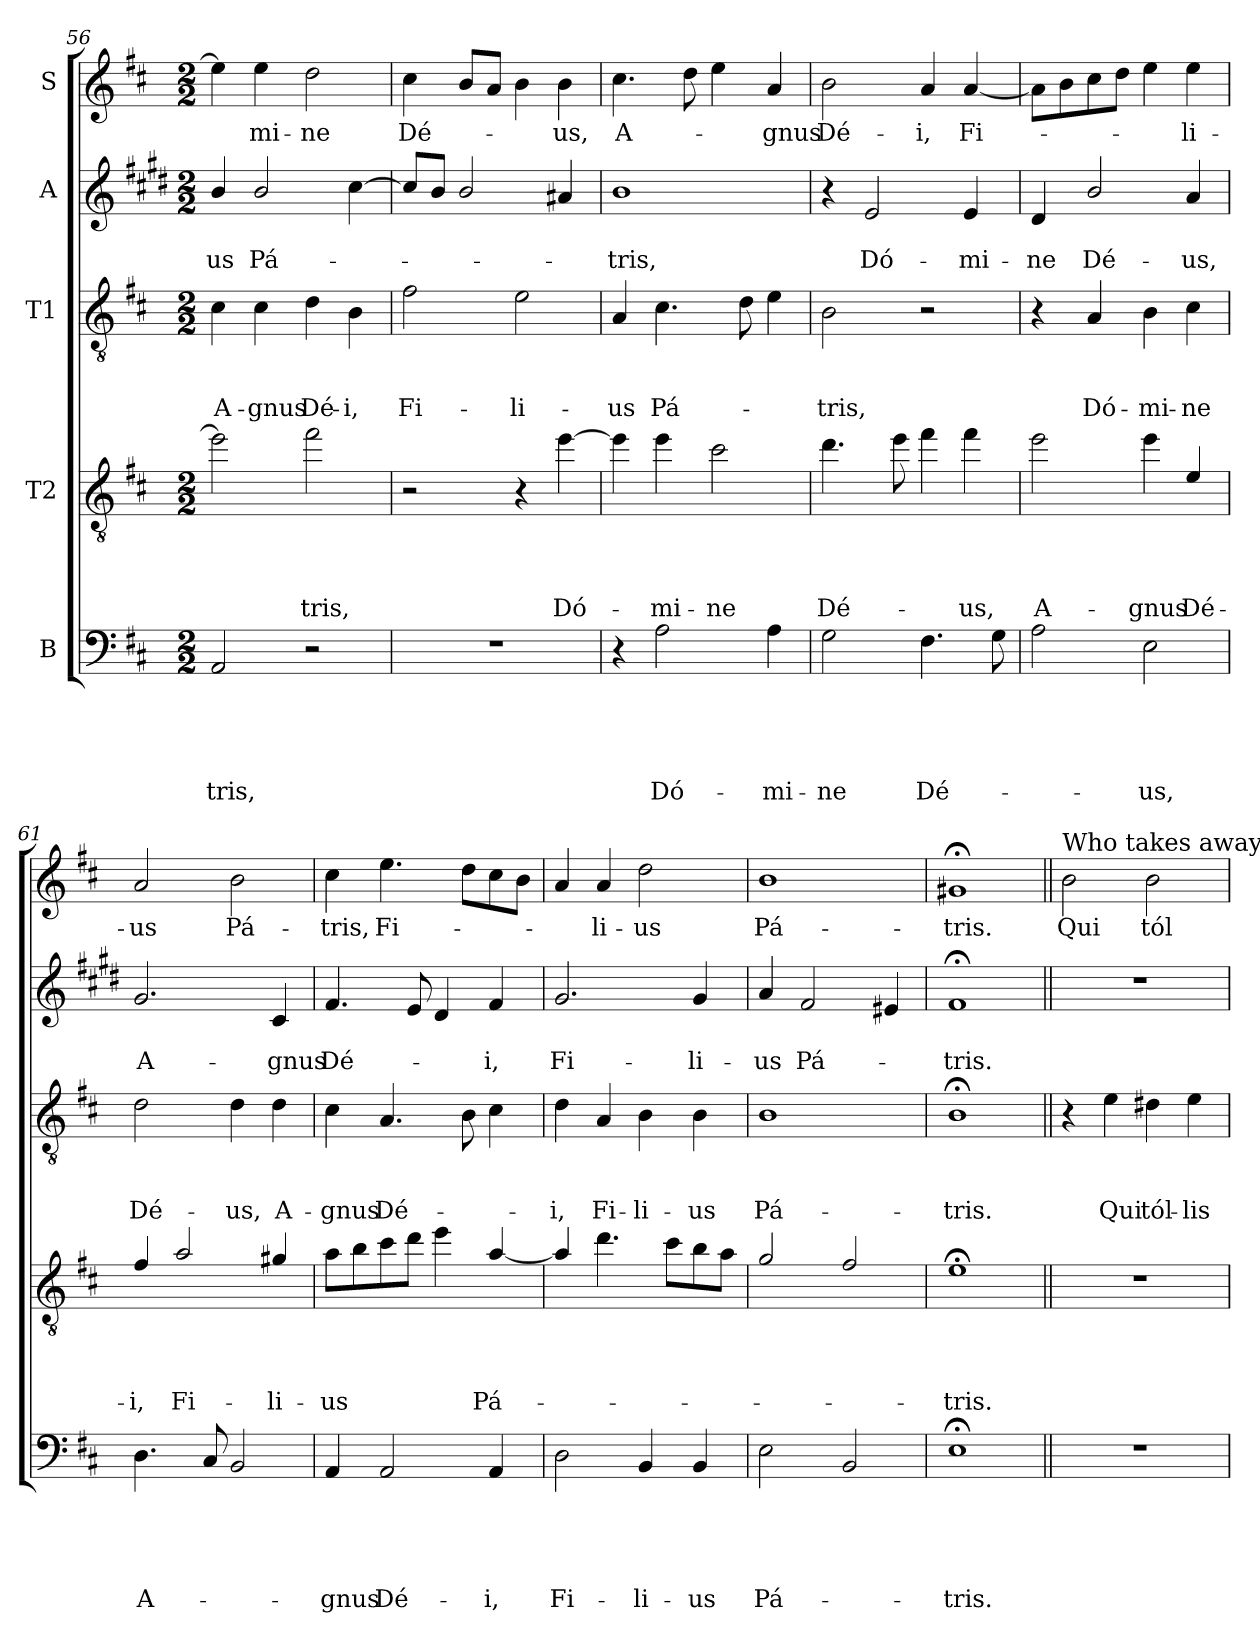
**kern	**text	**text	**text	**text	**text	**kern	**text	**text	**text	**text	**kern	**text	**text	**text	**kern	**text	**text	**kern	**text
*part5	*part5	*part5	*part5	*part5	*part5	*part4	*part4	*part4	*part4	*part4	*part3	*part3	*part3	*part3	*part2	*part2	*part2	*part1	*part1
*staff5	*staff5	*staff5	*staff5	*staff5	*staff5	*staff4	*staff4	*staff4	*staff4	*staff4	*staff3	*staff3	*staff3	*staff3	*staff2	*staff2	*staff2	*staff1	*staff1
*I"B	*	*	*	*	*	*I"T2	*	*	*	*	*I"T1	*	*	*	*I"A	*	*	*I"S	*
*clefF4	*	*	*	*	*	*clefGv2	*	*	*	*	*clefGv2	*	*	*	*clefG2	*	*	*clefG2	*
*	*	*	*	*	*	*ITrd8c14	*	*	*	*	*	*	*	*	*ITrd1c2	*	*	*	*
*k[f#c#]	*	*	*	*	*	*k[f#c#]	*	*	*	*	*k[f#c#]	*	*	*	*k[f#c#]	*	*	*k[f#c#]	*
*D:	*	*	*	*	*	*D:	*	*	*	*	*D:	*	*	*	*D:	*	*	*D:	*
*M2/2	*	*	*	*	*	*M2/2	*	*	*	*	*M2/2	*	*	*	*M2/2	*	*	*M2/2	*
=56	=56	=56	=56	=56	=56	=56	=56	=56	=56	=56	=56	=56	=56	=56	=56	=56	=56	=56	=56
!	!	!	!	!	!LO:LY:b	!	!	!	!	!	!	!	!	!LO:LY:b	!	!	!LO:LY:b	!	!
2AA/	.	.	.	.	-tris,	2e\]	.	.	.	.	4c#\	.	.	A-	4a/	.	-us	4ee\]	.
!	!	!	!	!	!	!	!	!	!	!	!	!	!	!LO:LY:b	!	!	!LO:LY:b	!	!LO:LY:b
.	.	.	.	.	.	.	.	.	.	.	4c#\	.	.	-gnus	2a/	.	Pá-	4ee\	-mi-
!	!	!	!	!	!	!	!	!	!	!LO:LY:b	!	!	!	!LO:LY:b	!	!	!	!	!LO:LY:b
2r	.	.	.	.	.	2f#\	.	.	.	-tris,	4d\	.	.	Dé-	.	.	.	2dd\	-ne
!	!	!	!	!	!	!	!	!	!	!	!	!	!	!LO:LY:b	!	!	!	!	!
.	.	.	.	.	.	.	.	.	.	.	4B\	.	.	-i,	[4b\	.	.	.	.
=57	=57	=57	=57	=57	=57	=57	=57	=57	=57	=57	=57	=57	=57	=57	=57	=57	=57	=57	=57
!	!	!	!	!	!	!	!	!	!	!	!	!	!	!LO:LY:b	!	!	!	!	!LO:LY:b
1r	.	.	.	.	.	2r	.	.	.	.	2f#\	.	.	Fi-	8b/L]	.	.	4cc#\	Dé-
.	.	.	.	.	.	.	.	.	.	.	.	.	.	.	8a/J	.	.	.	.
.	.	.	.	.	.	.	.	.	.	.	.	.	.	.	2a/	.	.	8b/L	.
.	.	.	.	.	.	.	.	.	.	.	.	.	.	.	.	.	.	8a/J	.
!	!	!	!	!	!	!	!	!	!	!	!	!	!	!LO:LY:b	!	!	!	!	!
.	.	.	.	.	.	4r	.	.	.	.	2e\	.	.	-li-	.	.	.	4b\	.
!	!	!	!	!	!	!	!	!	!	!LO:LY:b	!	!	!	!	!	!	!	!	!LO:LY:b
.	.	.	.	.	.	[4e\	.	.	.	Dó-	.	.	.	.	4g#/	.	.	4b\	-us,
!!LO:PB:g=z
=58	=58	=58	=58	=58	=58	=58	=58	=58	=58	=58	=58	=58	=58	=58	=58	=58	=58	=58	=58
!	!	!	!	!	!	!	!	!	!	!	!	!	!	!LO:LY:b	!	!	!LO:LY:b	!	!LO:LY:b
4r	.	.	.	.	.	4e\]	.	.	.	.	4A/	.	.	-us	1a	.	-tris,	4.cc#\	A-
!	!	!	!	!	!LO:LY:b	!	!	!	!	!LO:LY:b	!	!	!	!LO:LY:b	!	!	!	!	!
2A\	.	.	.	.	Dó-	4e\	.	.	.	-mi-	4.c#\	.	.	Pá-	.	.	.	.	.
.	.	.	.	.	.	.	.	.	.	.	.	.	.	.	.	.	.	8dd\	.
!	!	!	!	!	!	!	!	!	!	!LO:LY:b	!	!	!	!	!	!	!	!	!
.	.	.	.	.	.	2c#\	.	.	.	-ne	.	.	.	.	.	.	.	4ee\	.
.	.	.	.	.	.	.	.	.	.	.	8d\	.	.	.	.	.	.	.	.
!	!	!	!	!	!LO:LY:b	!	!	!	!	!	!	!	!	!	!	!	!	!	!LO:LY:b
4A\	.	.	.	.	-mi-	.	.	.	.	.	4e\	.	.	.	.	.	.	4a/	-gnus
=59	=59	=59	=59	=59	=59	=59	=59	=59	=59	=59	=59	=59	=59	=59	=59	=59	=59	=59	=59
!	!	!	!	!	!LO:LY:b	!	!	!	!	!LO:LY:b	!	!	!	!LO:LY:b	!	!	!	!	!LO:LY:b
2G\	.	.	.	.	-ne	4.d\	.	.	.	Dé-	2B\	.	.	-tris,	4r	.	.	2b\	Dé-
!	!	!	!	!	!	!	!	!	!	!	!	!	!	!	!	!	!LO:LY:b	!	!
.	.	.	.	.	.	.	.	.	.	.	.	.	.	.	2d/	.	Dó-	.	.
.	.	.	.	.	.	8e\	.	.	.	.	.	.	.	.	.	.	.	.	.
!	!	!	!	!	!LO:LY:b	!	!	!	!	!	!	!	!	!	!	!	!	!	!LO:LY:b
4.F#\	.	.	.	.	Dé-	4f#\	.	.	.	.	2r	.	.	.	.	.	.	4a/	-i,
!	!	!	!	!	!	!	!	!	!	!LO:LY:b	!	!	!	!	!	!	!LO:LY:b	!	!LO:LY:b
.	.	.	.	.	.	4f#\	.	.	.	-us,	.	.	.	.	4d/	.	-mi-	[4a/	Fi-
8G\	.	.	.	.	.	.	.	.	.	.	.	.	.	.	.	.	.	.	.
=60	=60	=60	=60	=60	=60	=60	=60	=60	=60	=60	=60	=60	=60	=60	=60	=60	=60	=60	=60
!	!	!	!	!	!	!	!	!	!	!LO:LY:b	!	!	!	!	!	!	!LO:LY:b	!	!
2A\	.	.	.	.	.	2e\	.	.	.	A-	4r	.	.	.	4c#/	.	-ne	8a\L]	.
.	.	.	.	.	.	.	.	.	.	.	.	.	.	.	.	.	.	8b\	.
!	!	!	!	!	!	!	!	!	!	!	!	!	!	!LO:LY:b	!	!	!LO:LY:b	!	!
.	.	.	.	.	.	.	.	.	.	.	4A/	.	.	Dó-	2a/	.	Dé-	8cc#\	.
.	.	.	.	.	.	.	.	.	.	.	.	.	.	.	.	.	.	8dd\J	.
!	!	!	!	!	!LO:LY:b	!	!	!	!	!LO:LY:b	!	!	!	!LO:LY:b	!	!	!	!	!
2E\	.	.	.	.	-us,	4e\	.	.	.	-gnus	4B\	.	.	-mi-	.	.	.	4ee\	.
!	!	!	!	!	!	!	!	!	!	!LO:LY:b	!	!	!	!LO:LY:b	!	!	!LO:LY:b	!	!LO:LY:b
.	.	.	.	.	.	4E/	.	.	.	Dé-	4c#\	.	.	-ne	4g/	.	-us,	4ee\	-li-
=61	=61	=61	=61	=61	=61	=61	=61	=61	=61	=61	=61	=61	=61	=61	=61	=61	=61	=61	=61
!	!	!	!	!	!LO:LY:b	!	!	!	!	!LO:LY:b	!	!	!	!LO:LY:b	!	!	!LO:LY:b	!	!LO:LY:b
4.D\	.	.	.	.	A-	4F#/	.	.	.	-i,	2d\	.	.	Dé-	2.f#/	.	A-	2a/	-us
!	!	!	!	!	!	!	!	!	!	!LO:LY:b	!	!	!	!	!	!	!	!	!
.	.	.	.	.	.	2A/	.	.	.	Fi-	.	.	.	.	.	.	.	.	.
8C#/	.	.	.	.	.	.	.	.	.	.	.	.	.	.	.	.	.	.	.
!	!	!	!	!	!	!	!	!	!	!	!	!	!	!LO:LY:b	!	!	!	!	!LO:LY:b
2BB/	.	.	.	.	.	.	.	.	.	.	4d\	.	.	-us,	.	.	.	2b\	Pá-
!	!	!	!	!	!	!	!	!	!	!LO:LY:b	!	!	!	!LO:LY:b	!	!	!LO:LY:b	!	!
.	.	.	.	.	.	4G#/	.	.	.	-li-	4d\	.	.	A-	4B/	.	-gnus	.	.
=62	=62	=62	=62	=62	=62	=62	=62	=62	=62	=62	=62	=62	=62	=62	=62	=62	=62	=62	=62
!	!	!	!	!	!LO:LY:b	!	!	!	!	!LO:LY:b	!	!	!	!LO:LY:b	!	!	!LO:LY:b	!	!LO:LY:b
4AA/	.	.	.	.	-gnus	8A\L	.	.	.	-us	4c#\	.	.	-gnus	4.e/	.	Dé-	4cc#\	-tris,
.	.	.	.	.	.	8B\	.	.	.	.	.	.	.	.	.	.	.	.	.
!	!	!	!	!	!LO:LY:b	!	!	!	!	!	!	!	!	!LO:LY:b	!	!	!	!	!LO:LY:b
2AA/	.	.	.	.	Dé-	8c#\	.	.	.	.	4.A/	.	.	Dé-	.	.	.	4.ee\	Fi-
.	.	.	.	.	.	8d\J	.	.	.	.	.	.	.	.	8d/	.	.	.	.
.	.	.	.	.	.	4e\	.	.	.	.	.	.	.	.	4c#/	.	.	.	.
.	.	.	.	.	.	.	.	.	.	.	8B\	.	.	.	.	.	.	8dd\L	.
!	!	!	!	!	!LO:LY:b	!	!	!	!	!LO:LY:b	!	!	!	!	!	!	!LO:LY:b	!	!
4AA/	.	.	.	.	-i,	[4A/	.	.	.	Pá-	4c#\	.	.	.	4e/	.	-i,	8cc#\	.
.	.	.	.	.	.	.	.	.	.	.	.	.	.	.	.	.	.	8b\J	.
!!LO:LB:g=z
=63	=63	=63	=63	=63	=63	=63	=63	=63	=63	=63	=63	=63	=63	=63	=63	=63	=63	=63	=63
!	!	!	!	!	!LO:LY:b	!	!	!	!	!	!	!	!	!LO:LY:b	!	!	!LO:LY:b	!	!
2D\	.	.	.	.	Fi-	4A/]	.	.	.	.	4d\	.	.	-i,	2.f#/	.	Fi-	4a/	.
!	!	!	!	!	!	!	!	!	!	!	!	!	!	!LO:LY:b	!	!	!	!	!LO:LY:b
.	.	.	.	.	.	4.d\	.	.	.	.	4A/	.	.	Fi-	.	.	.	4a/	-li-
!	!	!	!	!	!LO:LY:b	!	!	!	!	!	!	!	!	!LO:LY:b	!	!	!	!	!LO:LY:b
4BB/	.	.	.	.	-li-	.	.	.	.	.	4B\	.	.	-li-	.	.	.	2dd\	-us
.	.	.	.	.	.	8c#\L	.	.	.	.	.	.	.	.	.	.	.	.	.
!	!	!	!	!	!LO:LY:b	!	!	!	!	!	!	!	!	!LO:LY:b	!	!	!LO:LY:b	!	!
4BB/	.	.	.	.	-us	8B\	.	.	.	.	4B\	.	.	-us	4f#/	.	-li-	.	.
.	.	.	.	.	.	8A\J	.	.	.	.	.	.	.	.	.	.	.	.	.
=64	=64	=64	=64	=64	=64	=64	=64	=64	=64	=64	=64	=64	=64	=64	=64	=64	=64	=64	=64
!	!	!	!	!	!LO:LY:b	!	!	!	!	!	!	!	!	!LO:LY:b	!	!	!LO:LY:b	!	!LO:LY:b
2E\	.	.	.	.	Pá-	2G/	.	.	.	.	1B	.	.	Pá-	4g/	.	-us	1b	Pá-
!	!	!	!	!	!	!	!	!	!	!	!	!	!	!	!	!	!LO:LY:b	!	!
.	.	.	.	.	.	.	.	.	.	.	.	.	.	.	2e/	.	Pá-	.	.
2BB/	.	.	.	.	.	2F#/	.	.	.	.	.	.	.	.	.	.	.	.	.
.	.	.	.	.	.	.	.	.	.	.	.	.	.	.	4d#/	.	.	.	.
=65	=65	=65	=65	=65	=65	=65	=65	=65	=65	=65	=65	=65	=65	=65	=65	=65	=65	=65	=65
!	!	!	!	!	!LO:LY:b	!	!	!	!	!LO:LY:b	!	!	!	!LO:LY:b	!	!	!LO:LY:b	!	!LO:LY:b
1E;<	.	.	.	.	-tris.	1E;	.	.	.	-tris.	1B;<	.	.	-tris.	1e;	.	-tris.	1g#X;	-tris.
=66||	=66||	=66||	=66||	=66||	=66||	=66||	=66||	=66||	=66||	=66||	=66||	=66||	=66||	=66||	=66||	=66||	=66||	=66||	=66||
!	!	!	!	!	!	!	!	!	!	!	!	!	!	!	!	!	!	!LO:TX:a:t=Who takes away	!
!	!	!	!	!	!	!	!	!	!	!	!	!	!	!	!	!	!	!	!LO:LY:b
1r	.	.	.	.	.	1r	.	.	.	.	4r	.	.	.	1r	.	.	2b\	Qui
!	!	!	!	!	!	!	!	!	!	!	!	!	!	!LO:LY:b	!	!	!	!	!
.	.	.	.	.	.	.	.	.	.	.	4e\	.	.	Qui	.	.	.	.	.
!	!	!	!	!	!	!	!	!	!	!	!	!	!	!LO:LY:b	!	!	!	!	!LO:LY:b
.	.	.	.	.	.	.	.	.	.	.	4d#X\	.	.	tól-	.	.	.	2b\	tól-
!	!	!	!	!	!	!	!	!	!	!	!	!	!	!LO:LY:b	!	!	!	!	!
.	.	.	.	.	.	.	.	.	.	.	4e\	.	.	-lis	.	.	.	.	.
=	=	=	=	=	=	=	=	=	=	=	=	=	=	=	=	=	=	=	=
*-	*-	*-	*-	*-	*-	*-	*-	*-	*-	*-	*-	*-	*-	*-	*-	*-	*-	*-	*-
